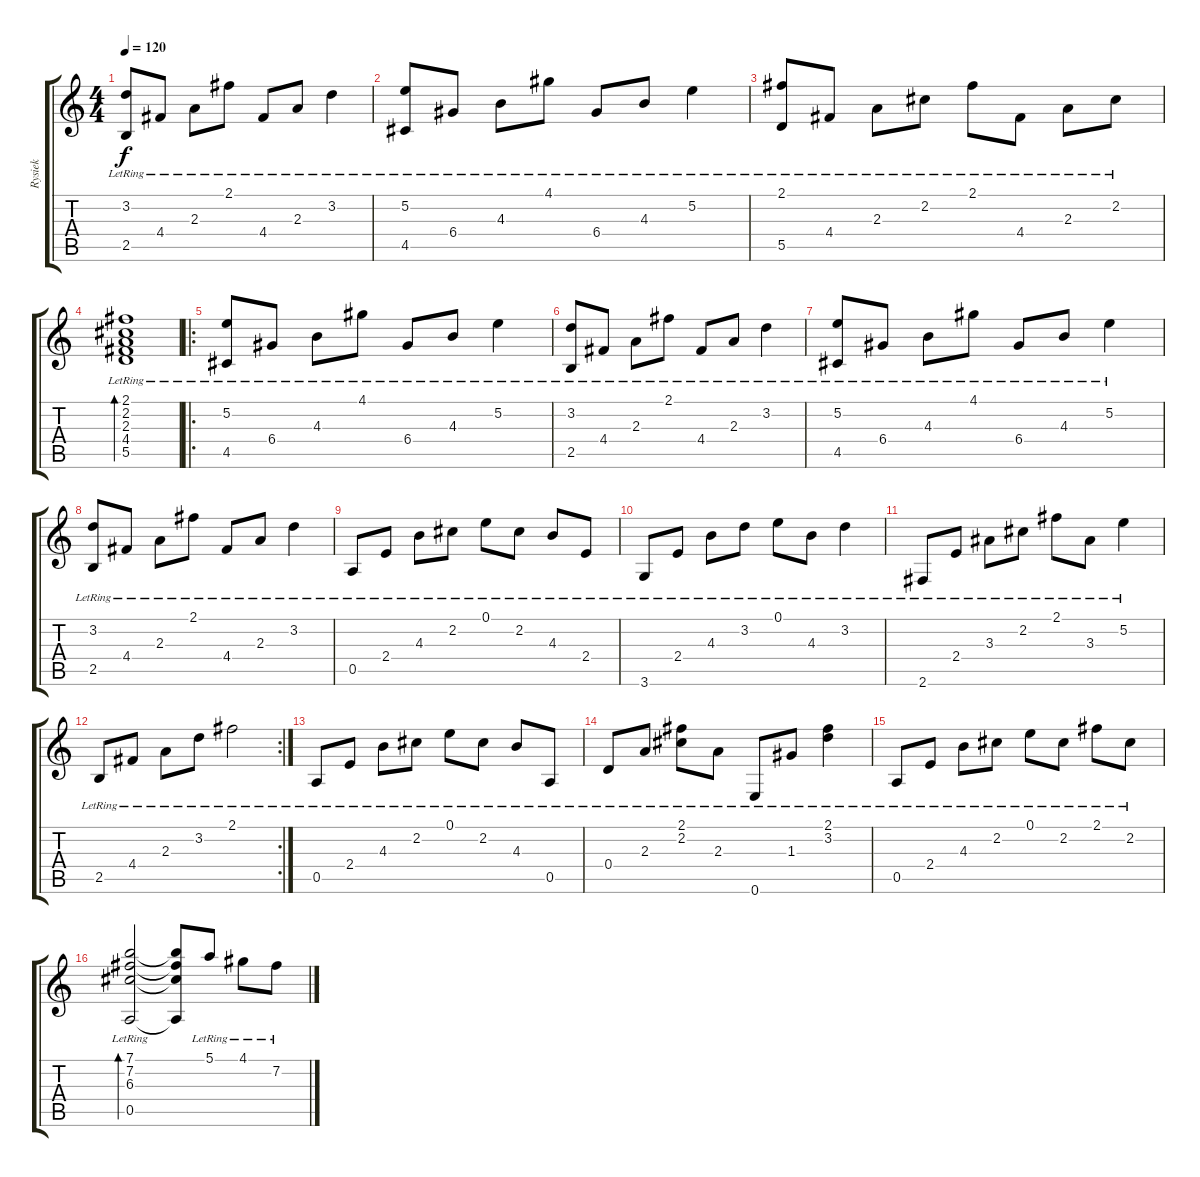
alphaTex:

\track ("Rysiek" "Rysiek") {instrument electricguitarjazz}
\staff {score tabs}
\tuning (E4 B3 G3 D3 A2 E2) {hide}
\ts (4 4)
\tempo 120
\clef g2
\ks c
(3.2{lr} 2.5{lr}).8{dy f} 4.4{lr}.8 2.3{lr}.8 2.1{lr}.8 4.4{lr}.8 2.3{lr}.8 3.2{lr}.4 |
(5.2{lr} 4.5{lr}).8 6.4{lr}.8 4.3{lr}.8 4.1{lr}.8 6.4{lr}.8 4.3{lr}.8 5.2{lr}.4 |
(2.1{lr} 5.5{lr}).8 4.4{lr}.8 2.3{lr}.8 2.2{lr}.8 2.1{lr}.8 4.4{lr}.8 2.3{lr}.8 2.2{lr}.8 |
(2.1{lr} 2.2{lr} 2.3{lr} 4.4{lr} 5.5{lr}).1{bd 60} |
\ro
(5.2{lr} 4.5{lr}).8 6.4{lr}.8 4.3{lr}.8 4.1{lr}.8 6.4{lr}.8 4.3{lr}.8 5.2{lr}.4 |
(3.2{lr} 2.5{lr}).8 4.4{lr}.8 2.3{lr}.8 2.1{lr}.8 4.4{lr}.8 2.3{lr}.8 3.2{lr}.4 |
(5.2{lr} 4.5{lr}).8 6.4{lr}.8 4.3{lr}.8 4.1{lr}.8 6.4{lr}.8 4.3{lr}.8 5.2{lr}.4 |
(3.2{lr} 2.5{lr}).8 4.4{lr}.8 2.3{lr}.8 2.1{lr}.8 4.4{lr}.8 2.3{lr}.8 3.2{lr}.4 |
0.5{lr}.8 2.4{lr}.8 4.3{lr}.8 2.2{lr}.8 0.1{lr}.8 2.2{lr}.8 4.3{lr}.8 2.4{lr}.8 |
3.6{lr}.8 2.4{lr}.8 4.3{lr}.8 3.2{lr}.8 0.1{lr}.8 4.3{lr}.8 3.2{lr}.4 |
2.6{lr}.8 2.4{lr}.8 3.3{lr}.8 2.2{lr}.8 2.1{lr}.8 3.3{lr}.8 5.2{lr}.4 |
\rc 2
2.5{lr}.8 4.4{lr}.8 2.3{lr}.8 3.2{lr}.8 2.1{lr}.2 |
0.5{lr}.8 2.4{lr}.8 4.3{lr}.8 2.2{lr}.8 0.1{lr}.8 2.2{lr}.8 4.3{lr}.8 0.5{lr}.8 |
0.4{lr}.8 2.3{lr}.8 (2.1{lr} 2.2{lr}).8 2.3{lr}.8 0.6{lr}.8 1.3{lr}.8 (2.1{lr} 3.2{lr}).4 |
0.5{lr}.8 2.4{lr}.8 4.3{lr}.8 2.2{lr}.8 0.1{lr}.8 2.2{lr}.8 2.1{lr}.8 2.2{lr}.8 |
(7.1{lr} 7.2{lr} 6.3{lr} 0.5{lr}).2{bd 60} (7.1{t} 7.2{t} 6.3{t} 0.5{t}).8 5.1{lr}.8 4.1{lr}.8 7.2{lr}.8
